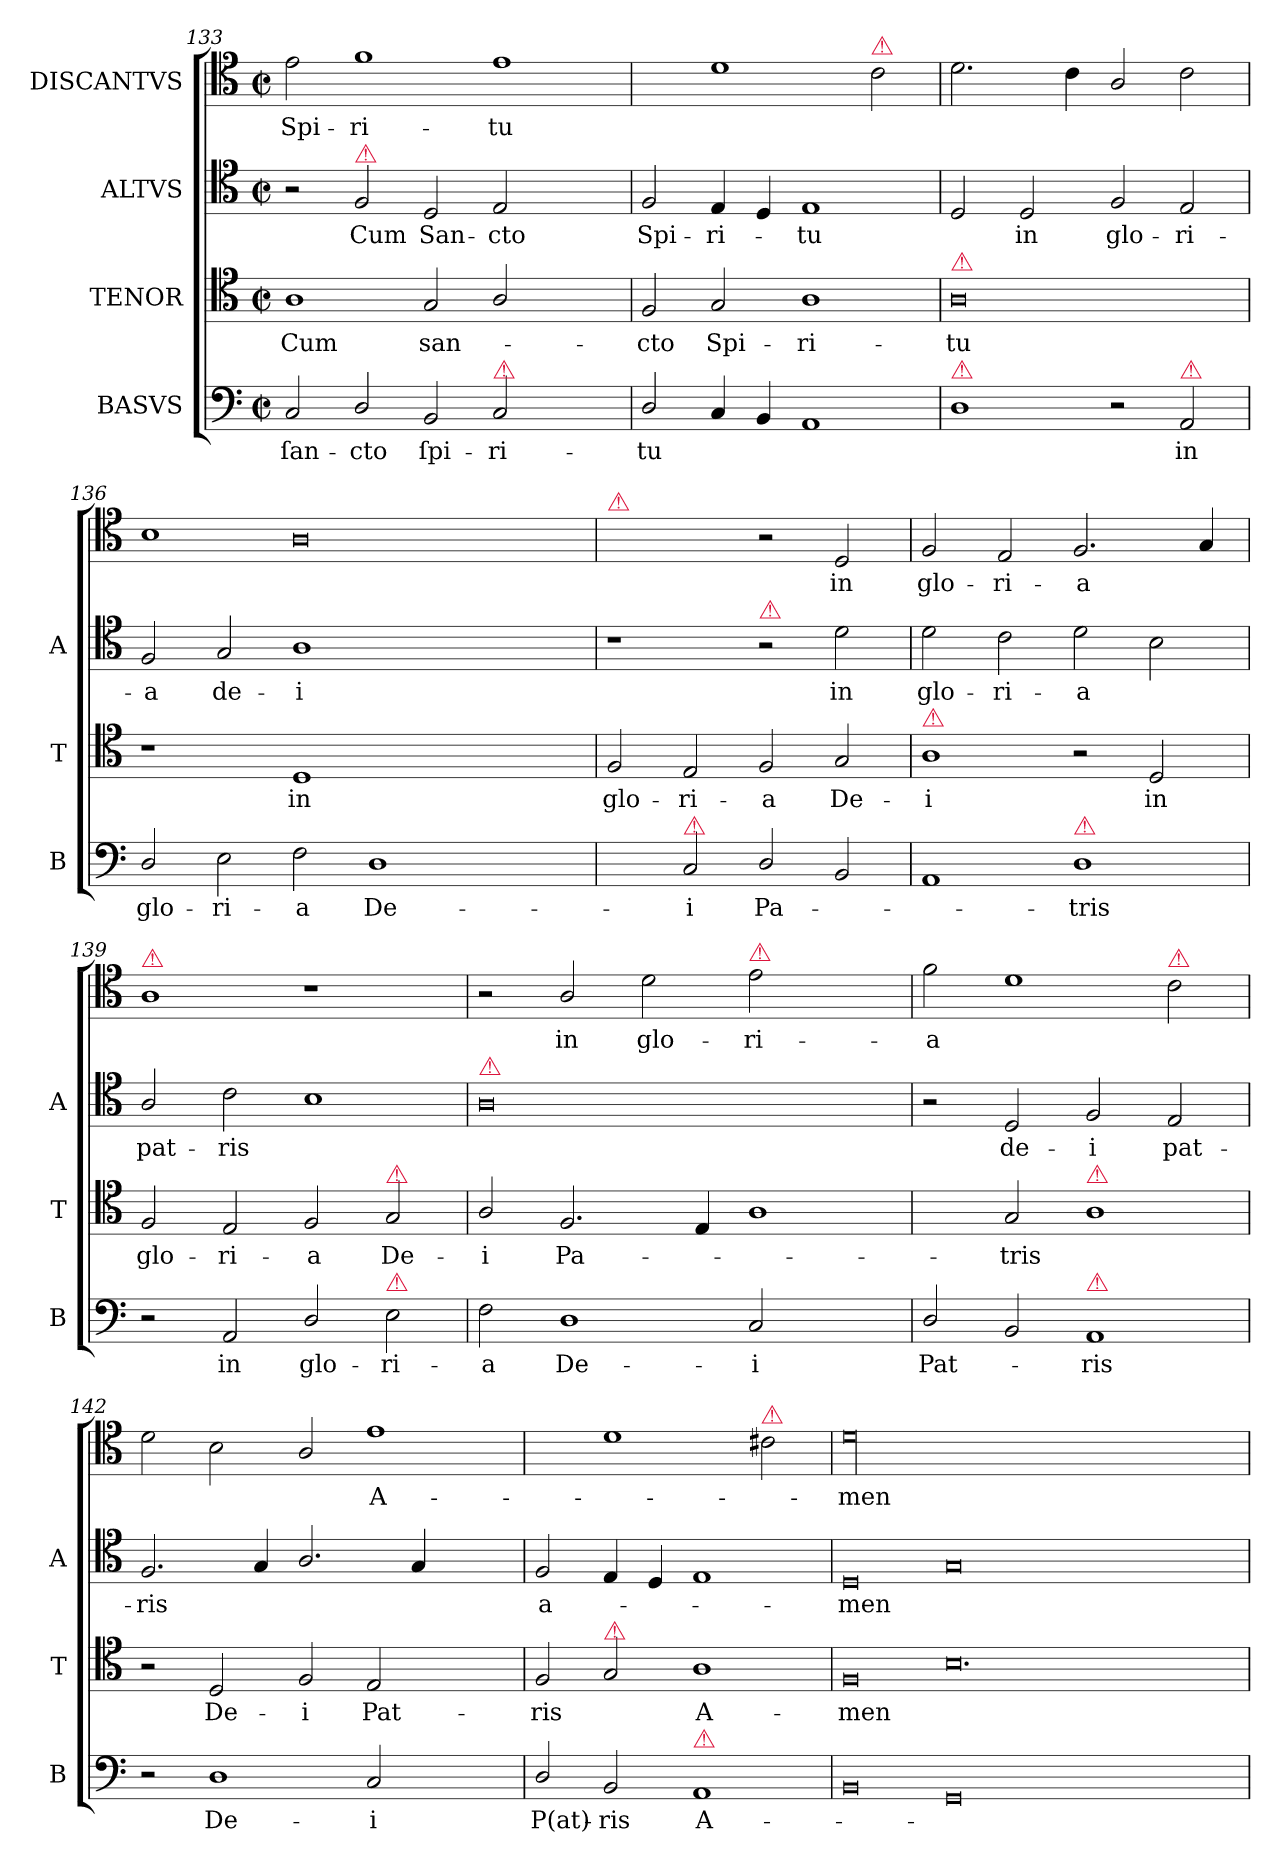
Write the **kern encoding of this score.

**kern	**text	**kern	**text	**kern	**text	**kern	**text
*part4	*part4	*part3	*part3	*part2	*part2	*part1	*part1
*staff4	*staff4	*staff3	*staff3	*staff2	*staff2	*staff1	*staff1
*I"BASVS	*	*I"TENOR	*	*I"ALTVS	*	*I"DISCANTVS	*
*I'B	*	*I'T	*	*I'A	*	*	*
*clefF4	*	*clefC4	*	*clefC4	*	*clefC4	*
*k[]	*	*k[]	*	*k[]	*	*k[]	*
*D:dor	*	*D:dor	*	*D:dor	*	*D:dor	*
*M2/1	*	*M2/1	*	*M2/1	*	*M2/1	*
*met(c|)	*	*met(c|)	*	*met(c|)	*	*met(c|)	*
=133	=133	=133	=133	=133	=133	=133	=133
2C/	ſan-	1A	Cum	2r	.	2e\	Spi-
!	!	!	!	!LO:TX:a:color=crimson:t=⚠	!	!	!
!	!	!	!	!	!LO:LY:i	!	!
2D/	-cto	.	.	2F/	Cum	1f	-ri-
!	!	!	!	!	!LO:LY:i	!	!
2BB/	ſpi-	2G/	san-	2D/	San-	.	.
!LO:TX:a:color=crimson:t=⚠	!	!	!	!	!	!	!
!	!	!	!	!	!LO:LY:i	!	!
2C/	-ri-	2A/	.	2E/	-cto	1e	-tu
2ryy	.	2ryy	.	2ryy	.	.	.
=134	=134	=134	=134	=134	=134	=134	=134
!	!	!	!	!	!LO:LY:i	!	!
2D/	-tu	2F/	-cto	2F/	Spi-	2ryy	.
!	!	!	!	!	!LO:LY:i	!	!
4C/	.	2G/	Spi-	4E/	-ri-	1d	.
4BB/	.	.	.	4D/	.	.	.
!	!	!	!	!	!LO:LY:i	!	!
1AA	.	1A	-ri-	1E	-tu	.	.
!	!	!	!	!	!	!LO:TX:a:color=crimson:t=⚠	!
.	.	.	.	.	.	2c\	.
=135	=135	=135	=135	=135	=135	=135	=135
!	!	!LO:TX:a:color=crimson:t=⚠	!	!	!	!	!
!LO:TX:a:color=crimson:t=⚠	!	!	!	!	!	!	!
1D	.	0A	-tu	2D/	.	2.d\	.
.	.	.	.	2D/	in	.	.
.	.	.	.	.	.	4c\	.
2r	.	.	.	2F/	glo-	2A/	.
!LO:TX:a:color=crimson:t=⚠	!	!	!	!	!	!	!
2AA/	in	.	.	2E/	-ri-	2c\	.
=136	=136	=136	=136	=136	=136	=136	=136
2D/	glo-	1r	.	2F/	-a	1B	.
2E\	-ri-	.	.	2G/	de-	.	.
2F\	-a	1D	in	1A	-i	0A	.
1D	De-	.	.	.	.	.	.
.	.	1ryy	.	1ryy	.	.	.
2ryy	.	.	.	.	.	.	.
=137	=137	=137	=137	=137	=137	=137	=137
!	!	!	!	!	!	!LO:TX:a:color=crimson:t=⚠	!
2ryy	.	2F/	glo-	1r	.	1ryy	.
!LO:TX:a:color=crimson:t=⚠	!	!	!	!	!	!	!
2C/	-i	2E/	-ri-	.	.	.	.
!	!	!	!	!LO:TX:a:color=crimson:t=⚠	!	!	!
2D/	Pa-	2F/	-a	2r	.	2r	.
2BB/	.	2G/	De-	2d\	in	2D/	in
=138	=138	=138	=138	=138	=138	=138	=138
!	!	!LO:TX:a:color=crimson:t=⚠	!	!	!	!	!
1AA	.	1A	-i	2d\	glo-	2F/	glo-
.	.	.	.	2c\	-ri-	2E/	-ri-
!LO:TX:a:color=crimson:t=⚠	!	!	!	!	!	!	!
1D	-tris	2r	.	2d\	-a	2.F/	-a
.	.	2D/	in	2B\	.	.	.
.	.	.	.	.	.	4G/	.
=139	=139	=139	=139	=139	=139	=139	=139
!	!	!	!	!	!	!LO:TX:a:color=crimson:t=⚠	!
2r	.	2F/	glo-	2A/	pat-	1A	.
2AA/	in	2E/	-ri-	2c\	-ris	.	.
2D/	glo-	2F/	-a	1B	.	1r	.
!	!	!LO:TX:a:color=crimson:t=⚠	!	!	!	!	!
!LO:TX:a:color=crimson:t=⚠	!	!	!	!	!	!	!
2E\	-ri-	2G/	De-	.	.	.	.
=140	=140	=140	=140	=140	=140	=140	=140
!	!	!	!	!LO:TX:a:color=crimson:t=⚠	!	!	!
2F\	-a	2A/	-i	0A	.	2r	.
!	!	!	!	!	!	!	!LO:LY:i
1D	De-	2.F/	Pa-	.	.	2A/	in
!	!	!	!	!	!	!	!LO:LY:i
.	.	.	.	.	.	2d\	glo-
.	.	4E/	.	.	.	.	.
!	!	!	!	!	!	!LO:TX:a:color=crimson:t=⚠	!
!	!	!	!	!	!	!	!LO:LY:i
2C/	-i	1A	.	.	.	2e\	-ri-
2ryy	.	.	.	2ryy	.	2ryy	.
=141	=141	=141	=141	=141	=141	=141	=141
!	!	!	!	!	!	!	!LO:LY:i
2D/	Pat-	2ryy	.	2r	.	2f\	-a
2BB/	.	2G/	-tris	2D/	de-	1d	.
!	!	!LO:TX:a:color=crimson:t=⚠	!	!	!	!	!
!LO:TX:a:color=crimson:t=⚠	!	!	!	!	!	!	!
1AA	-ris	1A	.	2F/	-i	.	.
!	!	!	!	!	!	!LO:TX:a:color=crimson:t=⚠	!
.	.	.	.	2E/	pat-	2c\	.
=142	=142	=142	=142	=142	=142	=142	=142
2r	.	2r	.	2.F/	-ris	2d\	.
1D	De-	2D/	De-	.	.	2B\	.
.	.	.	.	4G/	.	.	.
.	.	2F/	-i	2.A/	.	2A/	.
2C/	-i	2E/	Pat-	.	.	1e	A-
.	.	.	.	4G/	.	.	.
2ryy	.	2ryy	.	2ryy	.	.	.
=143	=143	=143	=143	=143	=143	=143	=143
2D/	P(at)-	2F/	-ris	2F/	a-	2ryy	.
!	!	!LO:TX:a:color=crimson:t=⚠	!	!	!	!	!
2BB/	-ris	2G/	.	4E/	.	1d	.
.	.	.	.	4D/	.	.	.
!LO:TX:a:color=crimson:t=⚠	!	!	!	!	!	!	!
1AA	A-	1A	A-	1E	.	.	.
!	!	!	!	!	!	!LO:TX:a:color=crimson:t=⚠	!
.	.	.	.	.	.	2c#X\	.
=144	=144	=144	=144	=144	=144	=144	=144
!LO:N:vis=0	!	!LO:N:vis=0	!	!LO:N:vis=0	!	!	!
1BB	.	1F	-men	1D	men	00d	-men
!LO:N:vis=0	!	!LO:N:vis=0.	!	!LO:N:vis=0	!	!	!
1GG	.	1.B	.	1G	.	.	.
0ryy	.	.	.	0ryy	.	.	.
.	.	1.ryy	.	.	.	.	.
=	=	=	=	=	=	=	=
*-	*-	*-	*-	*-	*-	*-	*-
